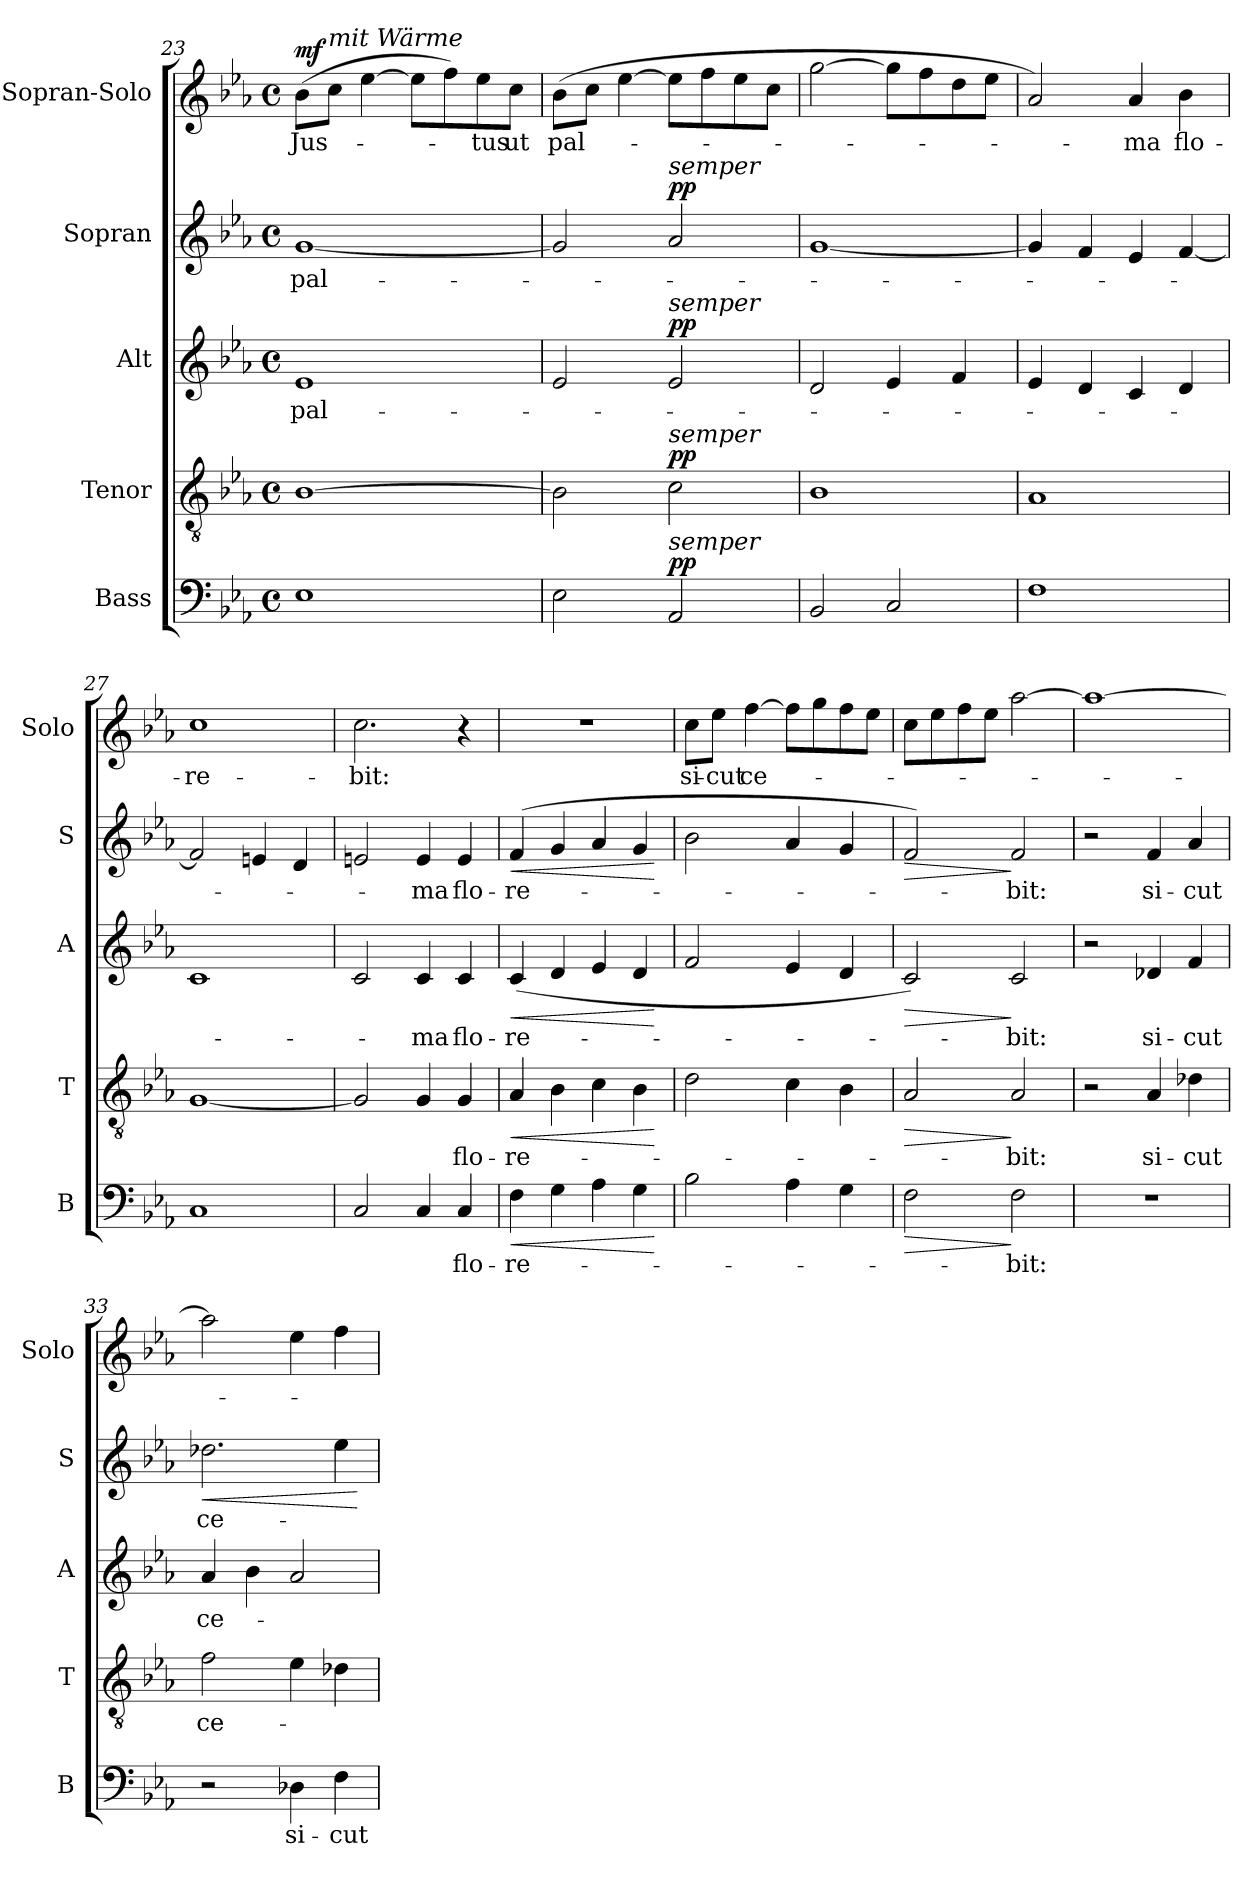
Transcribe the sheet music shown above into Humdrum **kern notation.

**kern	**text	**dynam	**kern	**text	**dynam	**kern	**text	**dynam	**kern	**text	**dynam	**kern	**text	**dynam
*part5	*part5	*part5	*part4	*part4	*part4	*part3	*part3	*part3	*part2	*part2	*part2	*part1	*part1	*part1
*staff5	*staff5	*staff5	*staff4	*staff4	*staff4	*staff3	*staff3	*staff3	*staff2	*staff2	*staff2	*staff1	*staff1	*staff1
*I"Bass	*	*	*I"Tenor	*	*	*I"Alt	*	*	*I"Sopran	*	*	*I"Sopran-Solo	*	*
*I'B	*	*	*I'T	*	*	*I'A	*	*	*I'S	*	*	*I'Solo	*	*
!!LO:LB:g=z
*clefF4	*	*	*clefGv2	*	*	*clefG2	*	*	*clefG2	*	*	*clefG2	*	*
*k[b-e-a-]	*	*	*k[b-e-a-]	*	*	*k[b-e-a-]	*	*	*k[b-e-a-]	*	*	*k[b-e-a-]	*	*
*E-:	*	*	*E-:	*	*	*E-:	*	*	*E-:	*	*	*E-:	*	*
*M4/4	*	*	*M4/4	*	*	*M4/4	*	*	*M4/4	*	*	*M4/4	*	*
*met(c)	*	*	*met(c)	*	*	*met(c)	*	*	*met(c)	*	*	*met(c)	*	*
=23	=23	=23	=23	=23	=23	=23	=23	=23	=23	=23	=23	=23	=23	=23
!	!	!	!	!	!	!	!LO:LY:b	!	!	!LO:LY:b	!	!	!LO:LY:b	!LO:DY:a
1E-	.	.	[1B-	.	.	1e-	pal-	.	[1g	pal-	.	(>8b-\L	Jus-	mf
!	!	!	!	!	!	!	!	!	!	!	!	!LO:TX:a:i:t=mit Wärme	!	!
.	.	.	.	.	.	.	.	.	.	.	.	8cc\J	.	.
.	.	.	.	.	.	.	.	.	.	.	.	[4ee-\	.	.
.	.	.	.	.	.	.	.	.	.	.	.	8ee-\L]	.	.
.	.	.	.	.	.	.	.	.	.	.	.	8ff\)	.	.
!	!	!	!	!	!	!	!	!	!	!	!	!	!LO:LY:b	!
.	.	.	.	.	.	.	.	.	.	.	.	8ee-\	-tus	.
!	!	!	!	!	!	!	!	!	!	!	!	!	!LO:LY:b	!
.	.	.	.	.	.	.	.	.	.	.	.	8cc\J	ut	.
=24	=24	=24	=24	=24	=24	=24	=24	=24	=24	=24	=24	=24	=24	=24
!	!	!	!	!	!	!	!	!	!	!	!	!	!LO:LY:b	!
2E-\	.	.	2B-\]	.	.	2e-/	.	.	2g/]	.	.	(>8b-\L	pal-	.
.	.	.	.	.	.	.	.	.	.	.	.	8cc\J	.	.
.	.	.	.	.	.	.	.	.	.	.	.	[4ee-\	.	.
!	!	!	!	!	!	!	!	!	!LO:TX:a:i:t=semper	!	!	!	!	!
!	!	!	!	!	!	!LO:TX:a:i:t=semper	!	!	!	!	!	!	!	!
!	!	!	!LO:TX:a:i:t=semper	!	!	!	!	!	!	!	!	!	!	!
!LO:TX:a:i:t=semper	!	!	!	!	!	!	!	!	!	!	!	!	!	!
!	!	!LO:DY:a	!	!	!LO:DY:a	!	!	!LO:DY:a	!	!	!LO:DY:a	!	!	!
2AA-/	.	pp	2c\	.	pp	2e-/	.	pp	2a-/	.	pp	8ee-\L]	.	.
.	.	.	.	.	.	.	.	.	.	.	.	8ff\	.	.
.	.	.	.	.	.	.	.	.	.	.	.	8ee-\	.	.
.	.	.	.	.	.	.	.	.	.	.	.	8cc\J	.	.
=25	=25	=25	=25	=25	=25	=25	=25	=25	=25	=25	=25	=25	=25	=25
2BB-/	.	.	1B-	.	.	2d/	.	.	[1g	.	.	[2gg\	.	.
2C/	.	.	.	.	.	4e-/	.	.	.	.	.	8gg\L]	.	.
.	.	.	.	.	.	.	.	.	.	.	.	8ff\	.	.
.	.	.	.	.	.	4f/	.	.	.	.	.	8dd\	.	.
.	.	.	.	.	.	.	.	.	.	.	.	8ee-\J	.	.
=26	=26	=26	=26	=26	=26	=26	=26	=26	=26	=26	=26	=26	=26	=26
1F	.	.	1A-	.	.	4e-/	.	.	4g/]	.	.	2a-/)	.	.
.	.	.	.	.	.	4d/	.	.	4f/	.	.	.	.	.
!	!	!	!	!	!	!	!	!	!	!	!	!	!LO:LY:b	!
.	.	.	.	.	.	4c/	.	.	4e-/	.	.	4a-/	-ma	.
!	!	!	!	!	!	!	!	!	!	!	!	!	!LO:LY:b	!
.	.	.	.	.	.	4d/	.	.	[4f/	.	.	4b-\	flo-	.
=27	=27	=27	=27	=27	=27	=27	=27	=27	=27	=27	=27	=27	=27	=27
!	!	!	!	!	!	!	!	!	!	!	!	!	!LO:LY:b	!
1C	.	.	[1G	.	.	1c	.	.	2f/]	.	.	1cc	-re-	.
.	.	.	.	.	.	.	.	.	4en/	.	.	.	.	.
.	.	.	.	.	.	.	.	.	4d/	.	.	.	.	.
!!LO:PB:g=z
=28	=28	=28	=28	=28	=28	=28	=28	=28	=28	=28	=28	=28	=28	=28
!	!	!	!	!	!	!	!	!	!	!	!	!	!LO:LY:b	!
2C/	.	.	2G/]	.	.	2c/	.	.	2en/	.	.	2.cc\	-bit:	.
!	!	!	!	!	!	!	!LO:LY:b	!	!	!LO:LY:b	!	!	!	!
4C/	.	.	4G/	.	.	4c/	-ma	.	4e/	-ma	.	.	.	.
!	!LO:LY:b	!	!	!LO:LY:b	!	!	!LO:LY:b	!	!	!LO:LY:b	!	!	!	!
4C/	flo-	.	4G/	flo-	.	4c/	flo-	.	4e/	flo-	.	4r	.	.
=29	=29	=29	=29	=29	=29	=29	=29	=29	=29	=29	=29	=29	=29	=29
!	!LO:LY:b	!LO:HP:b	!	!LO:LY:b	!LO:HP:b	!	!LO:LY:b	!LO:HP:b	!	!LO:LY:b	!LO:HP:b	!	!	!
4F\	-re-	<	4A-/	-re-	<	(<4c/	-re-	<	(>4f/	-re-	<	1r	.	.
4G\	.	.	4B-\	.	.	4d/	.	.	4g/	.	.	.	.	.
4A-\	.	.	4c\	.	.	4e-/	.	.	4a-/	.	.	.	.	.
4G\	.	.	4B-\	.	.	4d/	.	.	4g/	.	.	.	.	.
.	.	[	.	.	[	.	.	[	.	.	[	.	.	.
=30	=30	=30	=30	=30	=30	=30	=30	=30	=30	=30	=30	=30	=30	=30
!	!	!	!	!	!	!	!	!	!	!	!	!	!LO:LY:b	!
2B-\	.	.	2d\	.	.	2f/	.	.	2b-\	.	.	8cc\L	si-	.
!	!	!	!	!	!	!	!	!	!	!	!	!	!LO:LY:b	!
.	.	.	.	.	.	.	.	.	.	.	.	8ee-\J	-cut	.
!	!	!	!	!	!	!	!	!	!	!	!	!	!LO:LY:b	!
.	.	.	.	.	.	.	.	.	.	.	.	[4ff\	ce-	.
4A-\	.	.	4c\	.	.	4e-/	.	.	4a-/	.	.	8ff\L]	.	.
.	.	.	.	.	.	.	.	.	.	.	.	8gg\	.	.
4G\	.	.	4B-\	.	.	4d/	.	.	4g/	.	.	8ff\	.	.
.	.	.	.	.	.	.	.	.	.	.	.	8ee-\J	.	.
=31	=31	=31	=31	=31	=31	=31	=31	=31	=31	=31	=31	=31	=31	=31
!	!	!LO:HP:b	!	!	!LO:HP:b	!	!	!LO:HP:b	!	!	!LO:HP:b	!	!	!
2F\	.	>	2A-/	.	>	2c/)	.	>	2f/)	.	>	8cc\L	.	.
.	.	.	.	.	.	.	.	.	.	.	.	8ee-\	.	.
.	.	.	.	.	.	.	.	.	.	.	.	8ff\	.	.
.	.	.	.	.	.	.	.	.	.	.	.	8ee-\J	.	.
!	!LO:LY:b	!	!	!LO:LY:b	!	!	!LO:LY:b	!	!	!LO:LY:b	!	!	!	!
2F\	-bit:	]	2A-/	-bit:	]	2c/	-bit:	]	2f/	-bit:	]	[2aa-\	.	.
=32	=32	=32	=32	=32	=32	=32	=32	=32	=32	=32	=32	=32	=32	=32
1r	.	.	2r	.	.	2r	.	.	2r	.	.	1aa-_	.	.
!	!	!	!	!LO:LY:b	!	!	!LO:LY:b	!	!	!LO:LY:b	!	!	!	!
.	.	.	4A-/	si-	.	4d-X/	si-	.	4f/	si-	.	.	.	.
!	!	!	!	!LO:LY:b	!	!	!LO:LY:b	!	!	!LO:LY:b	!	!	!	!
.	.	.	4d-X\	-cut	.	4f/	-cut	.	4a-/	-cut	.	.	.	.
!!LO:LB:g=z
=33	=33	=33	=33	=33	=33	=33	=33	=33	=33	=33	=33	=33	=33	=33
!	!	!	!	!LO:LY:b	!	!	!LO:LY:b	!	!	!LO:LY:b	!LO:HP:b	!	!	!
2r	.	.	2f\	ce-	.	4a-/	ce-	.	2.dd-X\	ce-	<	2aa-\]	.	.
.	.	.	.	.	.	4b-\	.	.	.	.	.	.	.	.
!	!LO:LY:b	!	!	!	!	!	!	!	!	!	!	!	!	!
4D-X\	si-	.	4e-\	.	.	2a-/	.	.	.	.	.	4ee-\	.	.
!	!LO:LY:b	!	!	!	!	!	!	!	!	!	!	!	!	!
4F\	-cut	.	4d-X\	.	.	.	.	.	4ee-\	.	.	4ff\	.	.
.	.	.	.	.	.	.	.	.	.	.	[	.	.	.
=	=	=	=	=	=	=	=	=	=	=	=	=	=	=
*-	*-	*-	*-	*-	*-	*-	*-	*-	*-	*-	*-	*-	*-	*-
